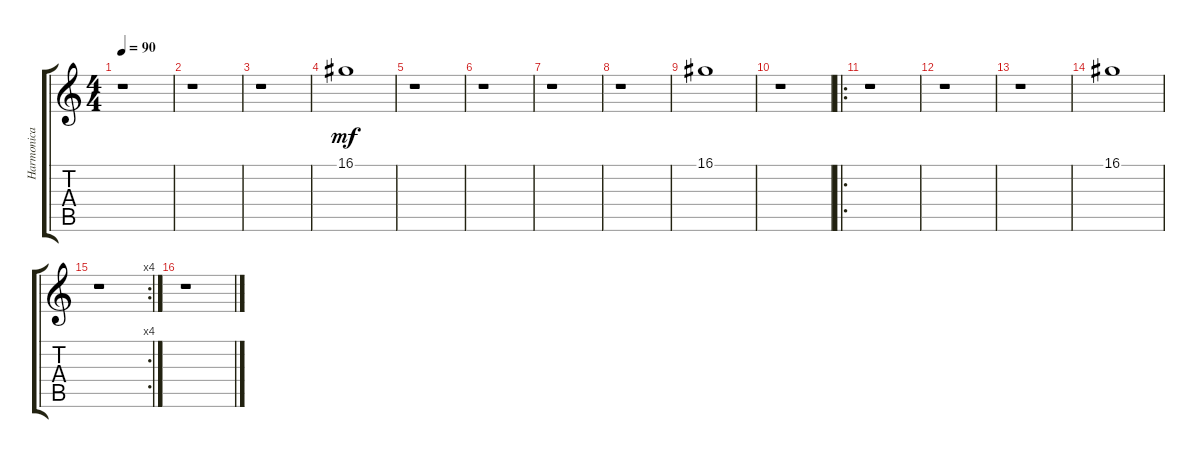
\track ("Harmonica" "Harmonica") {instrument harmonica}
\staff {score tabs}
\tuning (E4 B3 G3 D3 A2 E2) {hide}
\ts (4 4)
\tempo 90
\clef g2
\ks c
r.1{dy mf} |
r.1 |
r.1 |
16.1.1 |
r.1 |
r.1 |
r.1 |
r.1 |
16.1.1 |
r.1 |
\ro
r.1 |
r.1 |
r.1 |
16.1.1 |
\rc 4
r.1 |
r.1
